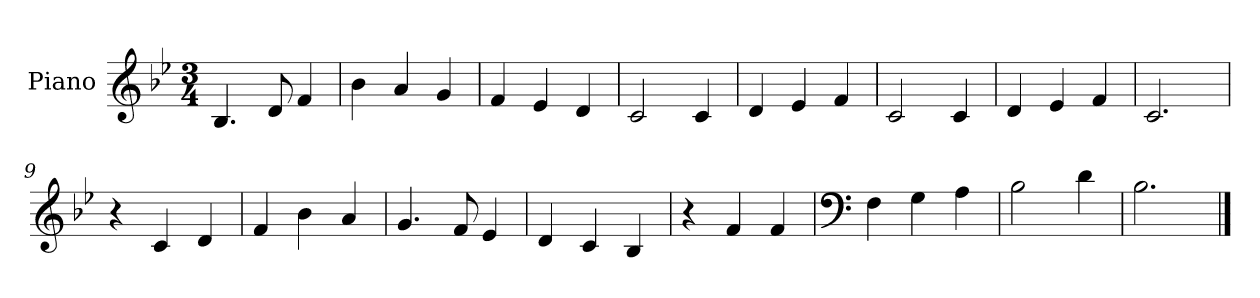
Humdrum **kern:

**kern
*part1
*staff1
*I"Piano
*I'Pno.
*clefG2
*k[b-e-]
*M3/4
*MM120
=1
4.B-/
8d/
4f/
=2
4b-\
4a/
4g/
=3
4f/
4e-/
4d/
=4
2c/
4c/
=5
4d/
4e-/
4f/
=6
2c/
4c/
=7
4d/
4e-/
4f/
=8
2.c/
=9
4r
4c/
4d/
=10
4f/
4b-\
4a/
=11
4.g/
8f/
4e-/
=12
4d/
4c/
4B-/
!!LO:LB:g=z
=13
4r
4f/
4f/
=14
*clefF4
4F\
4G\
4A\
=15
2B-\
4d\
=16
2.B-\
==
*-
